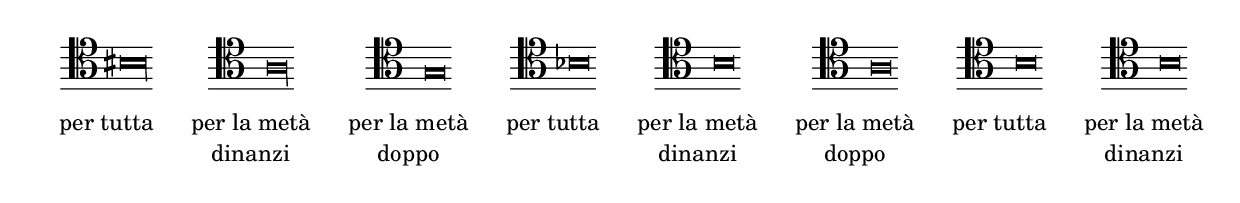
\version "2.22.2"

% Auto generated file

\header {
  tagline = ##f
}

dot = {
   \once \override Script.add-stem-support = ##f
   \once \override Script.toward-stem-shift = 0
   \once \override Script.skyline-horizontal-padding = 0
   \once \override Script.direction = 1
   \once \override Script.font-size = 1
}

\markup {
  \center-column {
    \line {
      \center-align
      \fontsize#3 { \concat { \normal-text ""} }
    }
    \null
    \line {
      \center-column {

        \line {
          \score {
            <<
              \new Staff \with { instrumentName = ""} {
                \override Staff.TimeSignature.stencil = ##f
                \override Staff.NoteHead.style = #'baroque
                \accidentalStyle Score.forget
                \cadenzaOn
                \clef "tenor"
                \key c #`((0 . ,NATURAL) (1 . ,NATURAL) (2 . ,NATURAL)
                          (3 . ,NATURAL) (4 . ,NATURAL) (5 . ,NATURAL)
                          (6 . ,NATURAL))  bis\maxima 
                \cadenzaOff
              }
            >>
            \layout {
              \context {
                \Score
                \override SpacingSpanner.common-shortest-duration = #(ly:make-moment 2)
              }
            }
          }
        }
        \null
        \line {
          \left-align {  \normal-text "per tutta" }
        }

      }
      \hspace #3 
      \center-column {

        \line {
          \score {
            <<
              \new Staff \with { instrumentName = ""} {
                \override Staff.TimeSignature.stencil = ##f
                \override Staff.NoteHead.style = #'baroque
                \accidentalStyle Score.forget
                \cadenzaOn
                \clef "tenor"
                \key c #`((0 . ,NATURAL) (1 . ,NATURAL) (2 . ,NATURAL)
                          (3 . ,NATURAL) (4 . ,NATURAL) (5 . ,NATURAL)
                          (6 . ,NATURAL))  a\longa 
                \cadenzaOff
              }
            >>
            \layout {
              \context {
                \Score
                \override SpacingSpanner.common-shortest-duration = #(ly:make-moment 2)
              }
            }
          }
        }
        \null
        \line {
          \left-align {  \normal-text "per la metà" }
        }
        \line {
          \left-align {  \normal-text "dinanzi" }
        }

      }
      \hspace #3 
      \center-column {

        \line {
          \score {
            <<
              \new Staff \with { instrumentName = ""} {
                \override Staff.TimeSignature.stencil = ##f
                \override Staff.NoteHead.style = #'baroque
                \accidentalStyle Score.forget
                \cadenzaOn
                \clef "tenor"
                \key c #`((0 . ,NATURAL) (1 . ,NATURAL) (2 . ,NATURAL)
                          (3 . ,NATURAL) (4 . ,NATURAL) (5 . ,NATURAL)
                          (6 . ,NATURAL))  g\breve 
                \cadenzaOff
              }
            >>
            \layout {
              \context {
                \Score
                \override SpacingSpanner.common-shortest-duration = #(ly:make-moment 2)
              }
            }
          }
        }
        \null
        \line {
          \left-align {  \normal-text "per la metà" }
        }
        \line {
          \left-align {  \normal-text "doppo" }
        }

      }
      \hspace #3 
      \center-column {

        \line {
          \score {
            <<
              \new Staff \with { instrumentName = ""} {
                \override Staff.TimeSignature.stencil = ##f
                \override Staff.NoteHead.style = #'baroque
                \accidentalStyle Score.forget
                \cadenzaOn
                \clef "tenor"
                \key c #`((0 . ,NATURAL) (1 . ,NATURAL) (2 . ,NATURAL)
                          (3 . ,NATURAL) (4 . ,NATURAL) (5 . ,NATURAL)
                          (6 . ,NATURAL))  bes\breve 
                \cadenzaOff
              }
            >>
            \layout {
              \context {
                \Score
                \override SpacingSpanner.common-shortest-duration = #(ly:make-moment 2)
              }
            }
          }
        }
        \null
        \line {
          \left-align {  \normal-text "per tutta" }
        }

      }
      \hspace #3 
      \center-column {

        \line {
          \score {
            <<
              \new Staff \with { instrumentName = ""} {
                \override Staff.TimeSignature.stencil = ##f
                \override Staff.NoteHead.style = #'baroque
                \accidentalStyle Score.forget
                \cadenzaOn
                \clef "tenor"
                \key c #`((0 . ,NATURAL) (1 . ,NATURAL) (2 . ,NATURAL)
                          (3 . ,NATURAL) (4 . ,NATURAL) (5 . ,NATURAL)
                          (6 . ,NATURAL))  b\breve 
                \cadenzaOff
              }
            >>
            \layout {
              \context {
                \Score
                \override SpacingSpanner.common-shortest-duration = #(ly:make-moment 2)
              }
            }
          }
        }
        \null
        \line {
          \left-align {  \normal-text "per la metà" }
        }
        \line {
          \left-align {  \normal-text "dinanzi" }
        }

      }
      \hspace #3 
      \center-column {

        \line {
          \score {
            <<
              \new Staff \with { instrumentName = ""} {
                \override Staff.TimeSignature.stencil = ##f
                \override Staff.NoteHead.style = #'baroque
                \accidentalStyle Score.forget
                \cadenzaOn
                \clef "tenor"
                \key c #`((0 . ,NATURAL) (1 . ,NATURAL) (2 . ,NATURAL)
                          (3 . ,NATURAL) (4 . ,NATURAL) (5 . ,NATURAL)
                          (6 . ,NATURAL))  a\breve 
                \cadenzaOff
              }
            >>
            \layout {
              \context {
                \Score
                \override SpacingSpanner.common-shortest-duration = #(ly:make-moment 2)
              }
            }
          }
        }
        \null
        \line {
          \left-align {  \normal-text "per la metà" }
        }
        \line {
          \left-align {  \normal-text "doppo" }
        }

      }
      \hspace #3 
      \center-column {

        \line {
          \score {
            <<
              \new Staff \with { instrumentName = ""} {
                \override Staff.TimeSignature.stencil = ##f
                \override Staff.NoteHead.style = #'baroque
                \accidentalStyle Score.forget
                \cadenzaOn
                \clef "tenor"
                \key c #`((0 . ,NATURAL) (1 . ,NATURAL) (2 . ,NATURAL)
                          (3 . ,NATURAL) (4 . ,NATURAL) (5 . ,NATURAL)
                          (6 . ,NATURAL))  b\breve 
                \cadenzaOff
              }
            >>
            \layout {
              \context {
                \Score
                \override SpacingSpanner.common-shortest-duration = #(ly:make-moment 2)
              }
            }
          }
        }
        \null
        \line {
          \left-align {  \normal-text "per tutta" }
        }

      }
      \hspace #3 
      \center-column {

        \line {
          \score {
            <<
              \new Staff \with { instrumentName = ""} {
                \override Staff.TimeSignature.stencil = ##f
                \override Staff.NoteHead.style = #'baroque
                \accidentalStyle Score.forget
                \cadenzaOn
                \clef "tenor"
                \key c #`((0 . ,NATURAL) (1 . ,NATURAL) (2 . ,NATURAL)
                          (3 . ,NATURAL) (4 . ,NATURAL) (5 . ,NATURAL)
                          (6 . ,NATURAL))  b\breve 
                \cadenzaOff
              }
            >>
            \layout {
              \context {
                \Score
                \override SpacingSpanner.common-shortest-duration = #(ly:make-moment 2)
              }
            }
          }
        }
        \null
        \line {
          \left-align {  \normal-text "per la metà" }
        }
        \line {
          \left-align {  \normal-text "dinanzi" }
        }

      }
      \hspace #3 
      \center-column {

        \line {
          \score {
            <<
              \new Staff \with { instrumentName = ""} {
                \override Staff.TimeSignature.stencil = ##f
                \override Staff.NoteHead.style = #'baroque
                \accidentalStyle Score.forget
                \cadenzaOn
                \clef "tenor"
                \key c #`((0 . ,NATURAL) (1 . ,NATURAL) (2 . ,NATURAL)
                          (3 . ,NATURAL) (4 . ,NATURAL) (5 . ,NATURAL)
                          (6 . ,NATURAL))  b\breve 
                \cadenzaOff
              }
            >>
            \layout {
              \context {
                \Score
                \override SpacingSpanner.common-shortest-duration = #(ly:make-moment 2)
              }
            }
          }
        }
        \null
        \line {
          \left-align {  \normal-text "per la metà" }
        }
        \line {
          \left-align {  \normal-text "doppo" }
        }

      }
      \hspace #3 

    }
  }
}